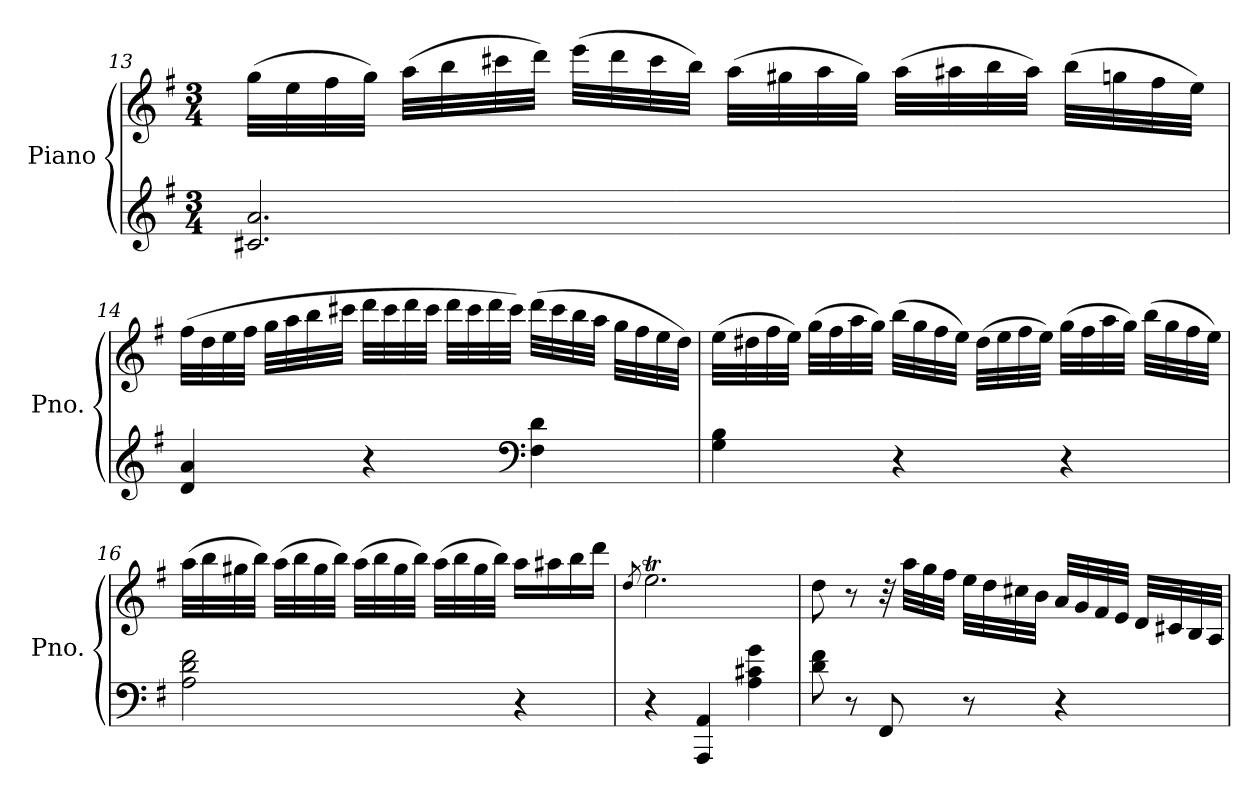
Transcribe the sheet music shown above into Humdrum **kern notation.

**kern	**kern
*part1	*part1
*staff2	*staff1
*I"Piano	*
*I'Pno.	*
!!LO:LB:g=z
*clefG2	*clefG2
*k[f#]	*k[f#]
*M3/4	*M3/4
=13	=13
2.c#X/ 2.a/	(>32gg\LLL
.	32ee\
.	32ff#\
.	32gg\JJJ)
.	(>32aa\LLL
.	32bb\
.	32ccc#X\
.	32ddd\JJJ)
.	(>32eee\LLL
.	32ddd\
.	32ccc#\
.	32bb\JJJ)
.	(>32aa\LLL
.	32gg#X\
.	32aa\
.	32gg#\JJJ)
.	(>32aa\LLL
.	32aa#X\
.	32bb\
.	32aa#\JJJ)
.	(>32bb\LLL
.	32ggn\
.	32ff#\
.	32ee\JJJ)
=14	=14
4d/ 4a/	(>32ff#\LLL
.	32dd\
.	32ee\
.	32ff#\JJJ
.	32gg\LLL
.	32aa\
.	32bb\
.	32ccc#X\JJJ
4r	32ddd\LLL
.	32ccc#\
.	32ddd\
.	32ccc#\JJJ
.	32ddd\LLL
.	32ccc#\
.	32ddd\
.	32ccc#\JJJ)
*clefF4	*
4F#\ 4d\	(>32ddd\LLL
.	32ccc#\
.	32bb\
.	32aa\JJJ
.	32gg\LLL
.	32ff#\
.	32ee\
.	32dd\JJJ)
!!LO:LB:g=z
=15	=15
4G\ 4B\	(>32ee\LLL
.	32dd#X\
.	32ff#\
.	32ee\JJJ)
.	(>32gg\LLL
.	32ff#\
.	32aa\
.	32gg\JJJ)
4r	(>32bb\LLL
.	32gg\
.	32ff#\
.	32ee\JJJ)
.	(>32dd#\LLL
.	32ee\
.	32ff#\
.	32ee\JJJ)
4r	(>32gg\LLL
.	32ff#\
.	32aa\
.	32gg\JJJ)
.	(>32bb\LLL
.	32gg\
.	32ff#\
.	32ee\JJJ)
=16	=16
2A\ 2d\ 2f#\	(>32aa\LLL
.	32bb\
.	32gg#X\
.	32bb\JJJ)
.	(>32aa\LLL
.	32bb\
.	32gg#\
.	32bb\JJJ)
.	(>32aa\LLL
.	32bb\
.	32gg#\
.	32bb\JJJ)
.	(>32aa\LLL
.	32bb\
.	32gg#\
.	32bb\JJJ)
4r	16aa\LL
.	16aa#X\
.	16bb\
.	16ddd\JJ
!!LO:LB:g=z
=17	=17
.	8qdd/
4r	2.eeT\
4AAA/ 4AA/	.
4A\ 4c#X\ 4g\	.
=18	=18
8d\ 8f#\	8dd\
8r	8r
8FF#/	32r
.	32aa\LLL
.	32gg\
.	32ff#\JJJ
8r	32ee\LLL
.	32dd\
.	32cc#X\
.	32b\JJJ
4r	32a/LLL
.	32g/
.	32f#/
.	32e/JJJ
.	32d/LLL
.	32c#X/
.	32B/
.	32A/JJJ
=	=
*-	*-
